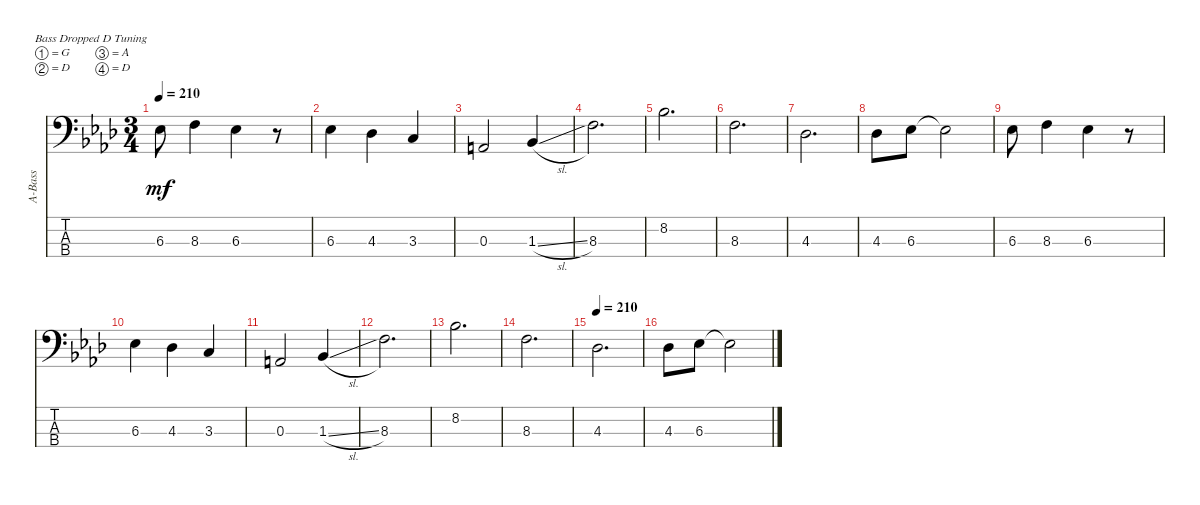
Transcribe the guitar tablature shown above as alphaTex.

\defaultSystemsLayout 4
\bracketExtendMode nobrackets
\otherSystemsTrackNameOrientation horizontal
\track ("Acoustic Bass" "A-Bass") {instrument acousticbass}
\staff {score tabs}
\tuning (G2 D2 A1 D1)
\ts (3 4)
\tempo 210
\clef f4
\ks ab
6.3{acc b}.8{dy mf beam Down} 8.3{acc forcenatural}.4{beam Down} 6.3{acc b}.4{beam Down} r.8{beam Down} |
6.3{acc b}.4{beam Down} 4.3{acc b}.4{beam Down} 3.3{acc forcenatural}.4{beam Up} |
0.3{acc forcenatural}.2{beam Up} 1.3{sl acc b}.4{beam Up} |
8.3{acc forcenatural}.2{d beam Down} |
8.2{acc b}.2{d beam Down} |
8.3{acc forcenatural}.2{d beam Down} |
4.3{acc b}.2{d beam Down} |
4.3{acc b}.8{beam Down} 6.3{acc b}.8{beam Down} 6.3{t acc b}.2{beam Down} |
6.3{acc b}.8{beam Down} 8.3{acc forcenatural}.4{beam Down} 6.3{acc b}.4{beam Down} r.8{beam Down} |
6.3{acc b}.4{beam Down} 4.3{acc b}.4{beam Down} 3.3{acc forcenatural}.4{beam Up} |
0.3{acc forcenatural}.2{beam Up} 1.3{sl acc b}.4{beam Up} |
8.3{acc forcenatural}.2{d beam Down} |
8.2{acc b}.2{d beam Down} |
8.3{acc forcenatural}.2{d beam Down} |
\tempo 210
4.3{acc b}.2{d beam Down} |
4.3{acc b}.8{beam Down} 6.3{acc b}.8{beam Down} 6.3{t acc b}.2{beam Down}
